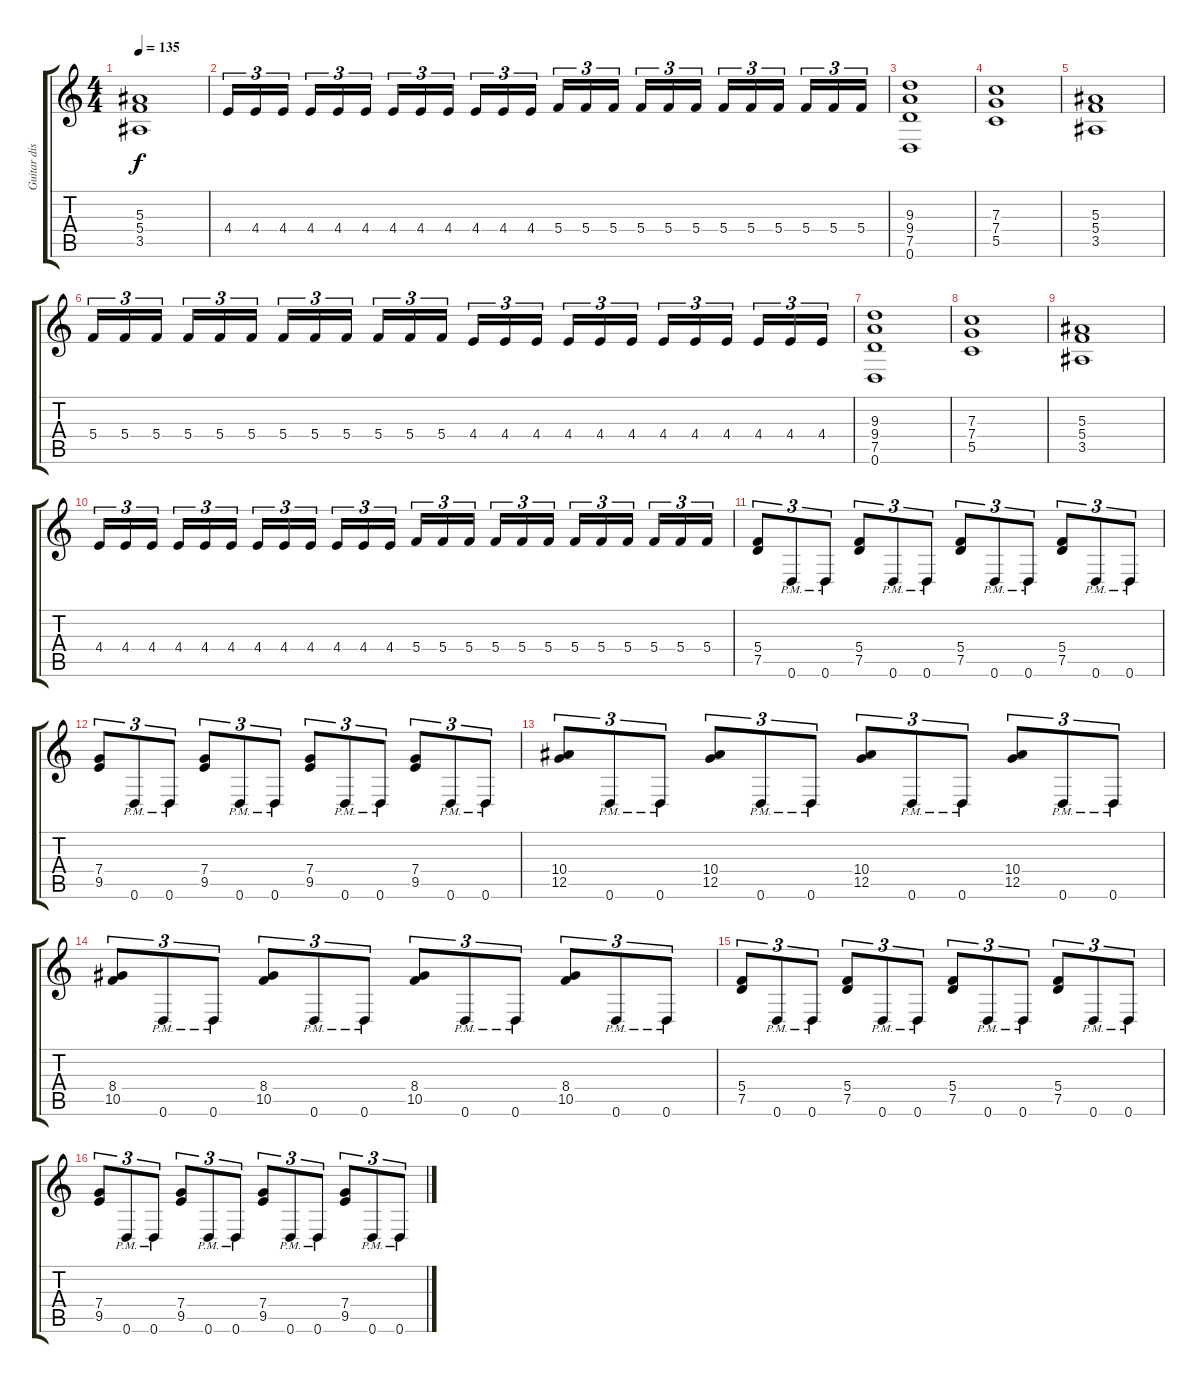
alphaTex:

\track ("Guitar distortion 2" "Guitar dis") {instrument distortionguitar}
\staff {score tabs}
\tuning (D4 A3 F3 C3 G2 D2) {hide}
\ts (4 4)
\tempo 135
\clef g2
\ks c
(5.3 5.4 3.5).1{dy f} |
4.4.16{tu (3 2)} 4.4.16{tu (3 2)} 4.4.16{tu (3 2)} 4.4.16{tu (3 2)} 4.4.16{tu (3 2)} 4.4.16{tu (3 2)} 4.4.16{tu (3 2)} 4.4.16{tu (3 2)} 4.4.16{tu (3 2)} 4.4.16{tu (3 2)} 4.4.16{tu (3 2)} 4.4.16{tu (3 2)} 5.4.16{tu (3 2)} 5.4.16{tu (3 2)} 5.4.16{tu (3 2)} 5.4.16{tu (3 2)} 5.4.16{tu (3 2)} 5.4.16{tu (3 2)} 5.4.16{tu (3 2)} 5.4.16{tu (3 2)} 5.4.16{tu (3 2)} 5.4.16{tu (3 2)} 5.4.16{tu (3 2)} 5.4.16{tu (3 2)} |
(9.3 9.4 7.5 0.6).1 |
(7.3 7.4 5.5).1 |
(5.3 5.4 3.5).1 |
5.4.16{tu (3 2)} 5.4.16{tu (3 2)} 5.4.16{tu (3 2)} 5.4.16{tu (3 2)} 5.4.16{tu (3 2)} 5.4.16{tu (3 2)} 5.4.16{tu (3 2)} 5.4.16{tu (3 2)} 5.4.16{tu (3 2)} 5.4.16{tu (3 2)} 5.4.16{tu (3 2)} 5.4.16{tu (3 2)} 4.4.16{tu (3 2)} 4.4.16{tu (3 2)} 4.4.16{tu (3 2)} 4.4.16{tu (3 2)} 4.4.16{tu (3 2)} 4.4.16{tu (3 2)} 4.4.16{tu (3 2)} 4.4.16{tu (3 2)} 4.4.16{tu (3 2)} 4.4.16{tu (3 2)} 4.4.16{tu (3 2)} 4.4.16{tu (3 2)} |
(9.3 9.4 7.5 0.6).1 |
(7.3 7.4 5.5).1 |
(5.3 5.4 3.5).1 |
4.4.16{tu (3 2)} 4.4.16{tu (3 2)} 4.4.16{tu (3 2)} 4.4.16{tu (3 2)} 4.4.16{tu (3 2)} 4.4.16{tu (3 2)} 4.4.16{tu (3 2)} 4.4.16{tu (3 2)} 4.4.16{tu (3 2)} 4.4.16{tu (3 2)} 4.4.16{tu (3 2)} 4.4.16{tu (3 2)} 5.4.16{tu (3 2)} 5.4.16{tu (3 2)} 5.4.16{tu (3 2)} 5.4.16{tu (3 2)} 5.4.16{tu (3 2)} 5.4.16{tu (3 2)} 5.4.16{tu (3 2)} 5.4.16{tu (3 2)} 5.4.16{tu (3 2)} 5.4.16{tu (3 2)} 5.4.16{tu (3 2)} 5.4.16{tu (3 2)} |
(5.4 7.5).8{tu (3 2)} 0.6{pm}.8{tu (3 2)} 0.6{pm}.8{tu (3 2)} (5.4 7.5).8{tu (3 2)} 0.6{pm}.8{tu (3 2)} 0.6{pm}.8{tu (3 2)} (5.4 7.5).8{tu (3 2)} 0.6{pm}.8{tu (3 2)} 0.6{pm}.8{tu (3 2)} (5.4 7.5).8{tu (3 2)} 0.6{pm}.8{tu (3 2)} 0.6{pm}.8{tu (3 2)} |
(7.4 9.5).8{tu (3 2)} 0.6{pm}.8{tu (3 2)} 0.6{pm}.8{tu (3 2)} (7.4 9.5).8{tu (3 2)} 0.6{pm}.8{tu (3 2)} 0.6{pm}.8{tu (3 2)} (7.4 9.5).8{tu (3 2)} 0.6{pm}.8{tu (3 2)} 0.6{pm}.8{tu (3 2)} (7.4 9.5).8{tu (3 2)} 0.6{pm}.8{tu (3 2)} 0.6{pm}.8{tu (3 2)} |
(10.4 12.5).8{tu (3 2)} 0.6{pm}.8{tu (3 2)} 0.6{pm}.8{tu (3 2)} (10.4 12.5).8{tu (3 2)} 0.6{pm}.8{tu (3 2)} 0.6{pm}.8{tu (3 2)} (10.4 12.5).8{tu (3 2)} 0.6{pm}.8{tu (3 2)} 0.6{pm}.8{tu (3 2)} (10.4 12.5).8{tu (3 2)} 0.6{pm}.8{tu (3 2)} 0.6{pm}.8{tu (3 2)} |
(8.4 10.5).8{tu (3 2)} 0.6{pm}.8{tu (3 2)} 0.6{pm}.8{tu (3 2)} (8.4 10.5).8{tu (3 2)} 0.6{pm}.8{tu (3 2)} 0.6{pm}.8{tu (3 2)} (8.4 10.5).8{tu (3 2)} 0.6{pm}.8{tu (3 2)} 0.6{pm}.8{tu (3 2)} (8.4 10.5).8{tu (3 2)} 0.6{pm}.8{tu (3 2)} 0.6{pm}.8{tu (3 2)} |
(5.4 7.5).8{tu (3 2)} 0.6{pm}.8{tu (3 2)} 0.6{pm}.8{tu (3 2)} (5.4 7.5).8{tu (3 2)} 0.6{pm}.8{tu (3 2)} 0.6{pm}.8{tu (3 2)} (5.4 7.5).8{tu (3 2)} 0.6{pm}.8{tu (3 2)} 0.6{pm}.8{tu (3 2)} (5.4 7.5).8{tu (3 2)} 0.6{pm}.8{tu (3 2)} 0.6{pm}.8{tu (3 2)} |
(7.4 9.5).8{tu (3 2)} 0.6{pm}.8{tu (3 2)} 0.6{pm}.8{tu (3 2)} (7.4 9.5).8{tu (3 2)} 0.6{pm}.8{tu (3 2)} 0.6{pm}.8{tu (3 2)} (7.4 9.5).8{tu (3 2)} 0.6{pm}.8{tu (3 2)} 0.6{pm}.8{tu (3 2)} (7.4 9.5).8{tu (3 2)} 0.6{pm}.8{tu (3 2)} 0.6{pm}.8{tu (3 2)}
